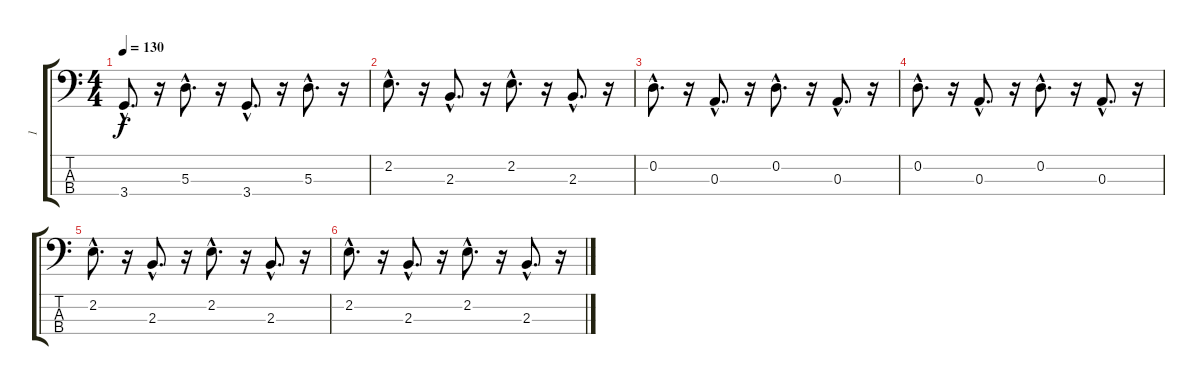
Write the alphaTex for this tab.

\track ("1" "1") {instrument electricbassfinger}
\staff {score tabs}
\tuning (G2 D2 A1 E1) {hide}
\ts (4 4)
\tempo 130
\clef f4
\ks c
3.4{hac}.8{d dy f} r.16 5.3{hac}.8{d} r.16 3.4{hac}.8{d} r.16 5.3{hac}.8{d} r.16 |
2.2{hac}.8{d} r.16 2.3{hac}.8{d} r.16 2.2{hac}.8{d} r.16 2.3{hac}.8{d} r.16 |
0.2{hac}.8{d volume 0} r.16 0.3{hac}.8{d} r.16 0.2{hac}.8{d} r.16 0.3{hac}.8{d} r.16 |
0.2{hac}.8{d} r.16 0.3{hac}.8{d} r.16 0.2{hac}.8{d} r.16 0.3{hac}.8{d} r.16 |
2.2{hac}.8{d} r.16 2.3{hac}.8{d} r.16 2.2{hac}.8{d} r.16 2.3{hac}.8{d} r.16 |
2.2{hac}.8{d} r.16 2.3{hac}.8{d} r.16 2.2{hac}.8{d} r.16 2.3{hac}.8{d} r.16
